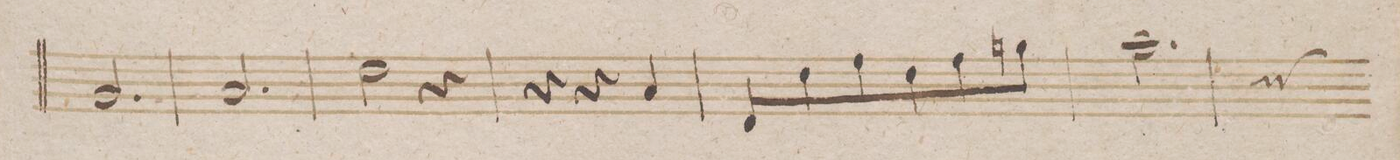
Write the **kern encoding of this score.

**kern	**dynam
*I"Fagotto 2do	*
*clefF4	*
*k[b-]	*
*M3/4	*
2.BB-/	.
=92	=92
2.C/	.
=93	=93
2F\	.
4r	.
=94	=94
4r	.
4r	.
4C/	.
=95	=95
8FF/L	.
8F\	.
8A\	.
8F\	.
8A\	.
8Bn\J	.
=96	=96
2.c\	.
*custos:E	*
=97	=97
*-	*-
